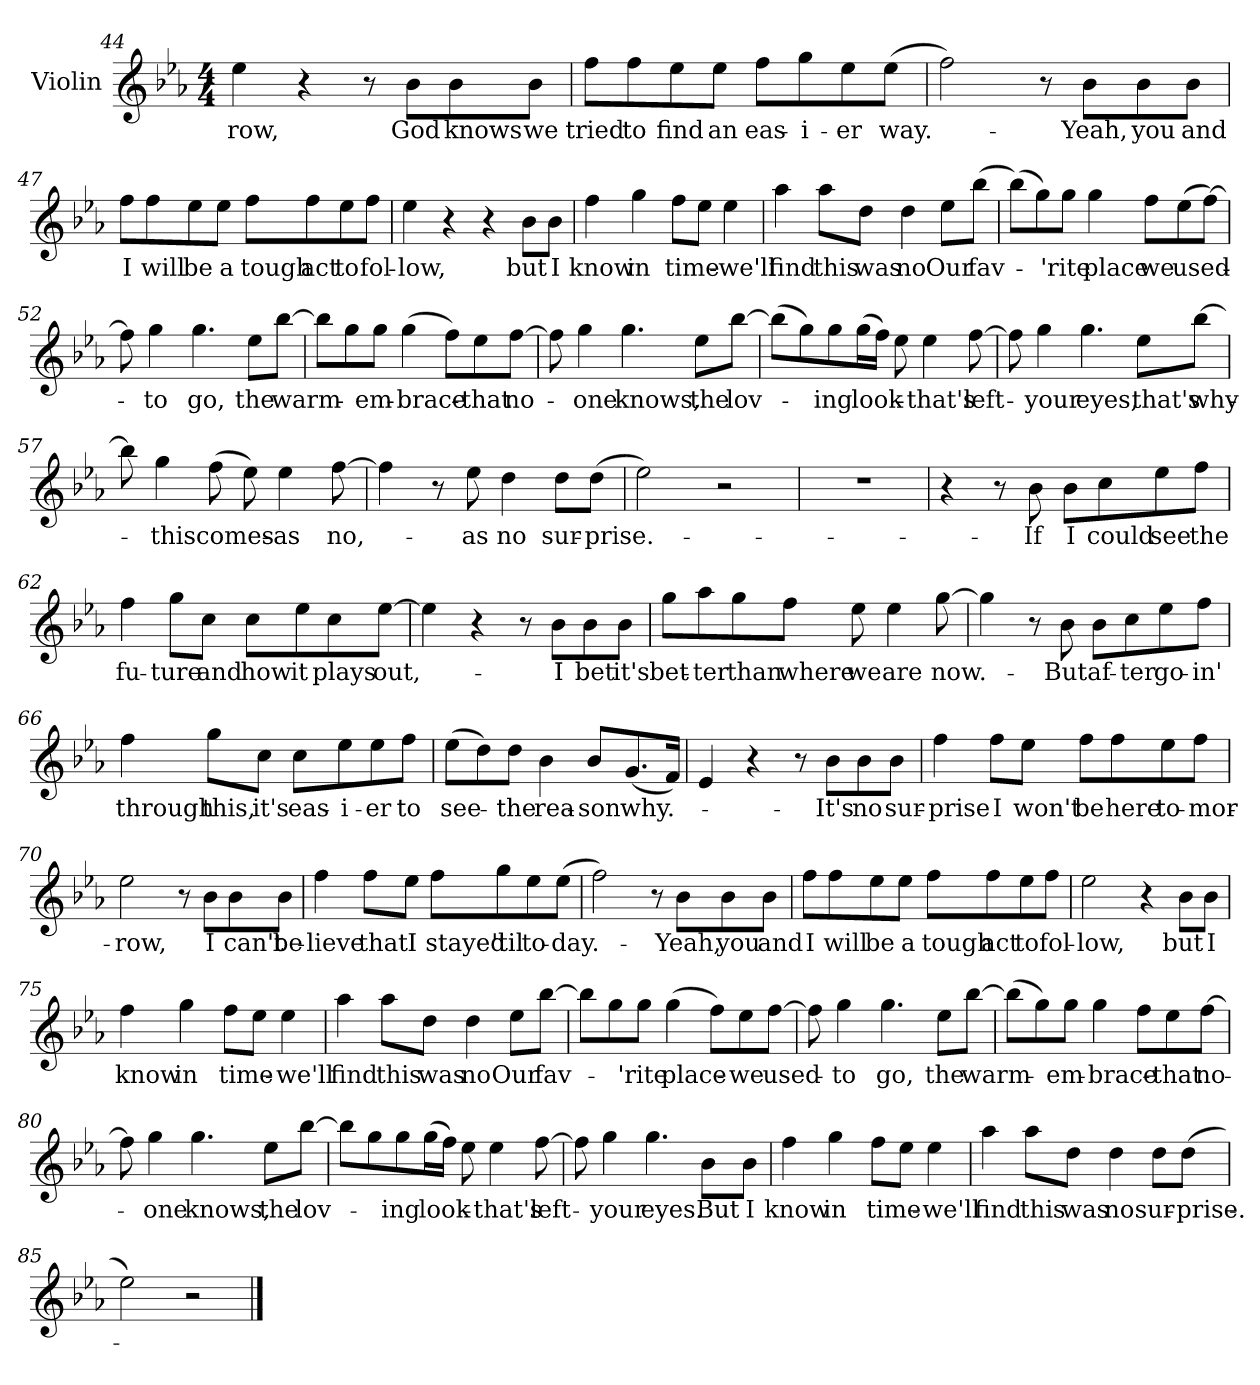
**kern	**text
*part1	*part1
*staff1	*staff1
*I"Violin	*
*I'Vln	*
!!LO:LB:g=z
*clefG2	*
*k[b-e-a-]	*
*E-:	*
*M4/4	*
=44	=44
4ee-\	-row,
4r	.
8r	.
8b-\L	God
8b-\	knows
8b-\J	we
=45	=45
8ff\L	tried
8ff\	to
8ee-\	find
8ee-\J	an
8ff\L	eas-
8gg\	-i-
8ee-\	-er
(8ee-\J	way.-
=46	=46
2ff\)	.
8r	.
8b-\L	-Yeah,
8b-\	you
8b-\J	and
!!LO:LB:g=z
=47	=47
8ff\L	I
8ff\	will
8ee-\	be
8ee-\J	a
8ff\L	tough
8ff\	act
8ee-\	to
8ff\J	fol-
=48	=48
4ee-\	-low,
4r	.
4r	.
8b-\L	but
8b-\J	I
=49	=49
4ff\	know
4gg\	in
8ff\L	time-
8ee-\J	.
4ee-\	-we'll
=50	=50
4aa-\	find
8aa-\L	this
8dd\J	was
4dd\	no
8ee-\L	Our
(8bb-\J	fav-
!!LO:LB:g=z
=51	=51
(8bb-\L)	.
8gg\)	.
8gg\J	-'rite
4gg\	place
8ff\L	we
(8ee-\	used-
[8ff\J)	.
=52	=52
8ff\]	.
4gg\	-to
4.gg\	go,
8ee-\L	the
[8bb-\J	warm-
=53	=53
8bb-\L]	.
8gg\	.
8gg\J	-em-
(4gg\	-brace-
8ff\L)	.
8ee-\	-that
[8ff\J	no-
=54	=54
8ff\]	.
4gg\	-one
4.gg\	knows,
8ee-\L	the
[8bb-\J	lov-
!!LO:LB:g=z
=55	=55
(8bb-\L]	.
8gg\)	.
8gg\	-ing
(16gg\L	look-
16ff\JJ)	.
8ee-\	.
4ee-\	-that's
[8ff\	left-
=56	=56
8ff\]	.
4gg\	-your
4.gg\	eyes,
8ee-\L	that's
[8bb-\J	why-
=57	=57
8bb-\]	.
4gg\	-this
(8ff\	comes-
8ee-\)	.
4ee-\	-as
[8ff\	no,-
=58	=58
4ff\]	.
8r	.
8ee-\	-as
4dd\	no
8dd\L	sur-
(8dd\J	-prise.-
!!LO:LB:g=z
=59	=59
2ee-\)	.
2r	.
=60	=60
1r	.
=61	=61
4r	.
8r	.
8b-\	-If
8b-\L	I
8cc\	could
8ee-\	see
8ff\J	the
=62	=62
4ff\	fu-
8gg\L	-ture
8cc\J	and
8cc\L	how
8ee-\	it
8cc\	plays
[8ee-\J	out,-
=63	=63
4ee-\]	.
4r	.
8r	.
8b-\L	-I
8b-\	bet
8b-\J	it's
!!LO:LB:g=z
=64	=64
8gg\L	bet-
8aa-\	-ter
8gg\	than
8ff\J	where
8ee-\	we
4ee-\	are
[8gg\	now.-
=65	=65
4gg\]	.
8r	.
8b-\	But
8b-\L	af-
8cc\	-ter
8ee-\	go-
8ff\J	-in'
=66	=66
4ff\	through
8gg\L	this,
8cc\J	it's
8cc\L	eas-
8ee-\	-i-
8ee-\	-er
8ff\J	to
!!LO:LB:g=z
=67	=67
(8ee-\L	see-
8dd\)	.
8dd\J	-the
4b-\	rea-
8b-/L	-son
(8.g/	why.-
16f/Jk)	.
=68	=68
4e-/	.
4r	.
8r	.
8b-\L	-It's
8b-\	no
8b-\J	sur-
=69	=69
4ff\	-prise
8ff\L	I
8ee-\J	won't
8ff\L	be
8ff\	here
8ee-\	to-
8ff\J	-mor-
=70	=70
2ee-\	-row,
8r	.
8b-\L	I
8b-\	can't
8b-\J	be-
!!LO:LB:g=z
=71	=71
4ff\	-lieve
8ff\L	that
8ee-\J	I
8ff\L	stayed
8gg\	'til
8ee-\	to-
(8ee-\J	-day.-
=72	=72
2ff\)	.
8r	.
8b-\L	-Yeah,
8b-\	you
8b-\J	and
=73	=73
8ff\L	I
8ff\	will
8ee-\	be
8ee-\J	a
8ff\L	tough
8ff\	act
8ee-\	to
8ff\J	fol-
=74	=74
2ee-\	-low,
4r	.
8b-\L	but
8b-\J	I
!!LO:LB:g=z
=75	=75
4ff\	know
4gg\	in
8ff\L	time-
8ee-\J	.
4ee-\	-we'll
=76	=76
4aa-\	find
8aa-\L	this
8dd\J	was
4dd\	no
8ee-\L	Our
[8bb-\J	fav-
=77	=77
8bb-\L]	.
8gg\	.
8gg\J	-'rite
(4gg\	place-
8ff\L)	.
8ee-\	-we
[8ff\J	used-
=78	=78
8ff\]	.
4gg\	-to
4.gg\	go,
8ee-\L	the
[8bb-\J	warm-
!!LO:PB:g=z
=79	=79
(8bb-\L]	.
8gg\)	.
8gg\J	-em-
4gg\	-brace-
8ff\L	.
8ee-\	-that
[8ff\J	no-
=80	=80
8ff\]	.
4gg\	-one
4.gg\	knows,
8ee-\L	the
[8bb-\J	lov-
=81	=81
8bb-\L]	.
8gg\	.
8gg\	-ing
(16gg\L	look-
16ff\JJ)	.
8ee-\	.
4ee-\	-that's
[8ff\	left-
=82	=82
8ff\]	.
4gg\	-your
4.gg\	eyes.
8b-\L	But
8b-\J	I
!!LO:LB:g=z
=83	=83
4ff\	know
4gg\	in
8ff\L	time-
8ee-\J	.
4ee-\	-we'll
=84	=84
4aa-\	find
8aa-\L	this
8dd\J	was
4dd\	no
8dd\L	sur-
(8dd\J	-prise.-
=85	=85
2ee-\)	.
2r	.
==	==
*-	*-
